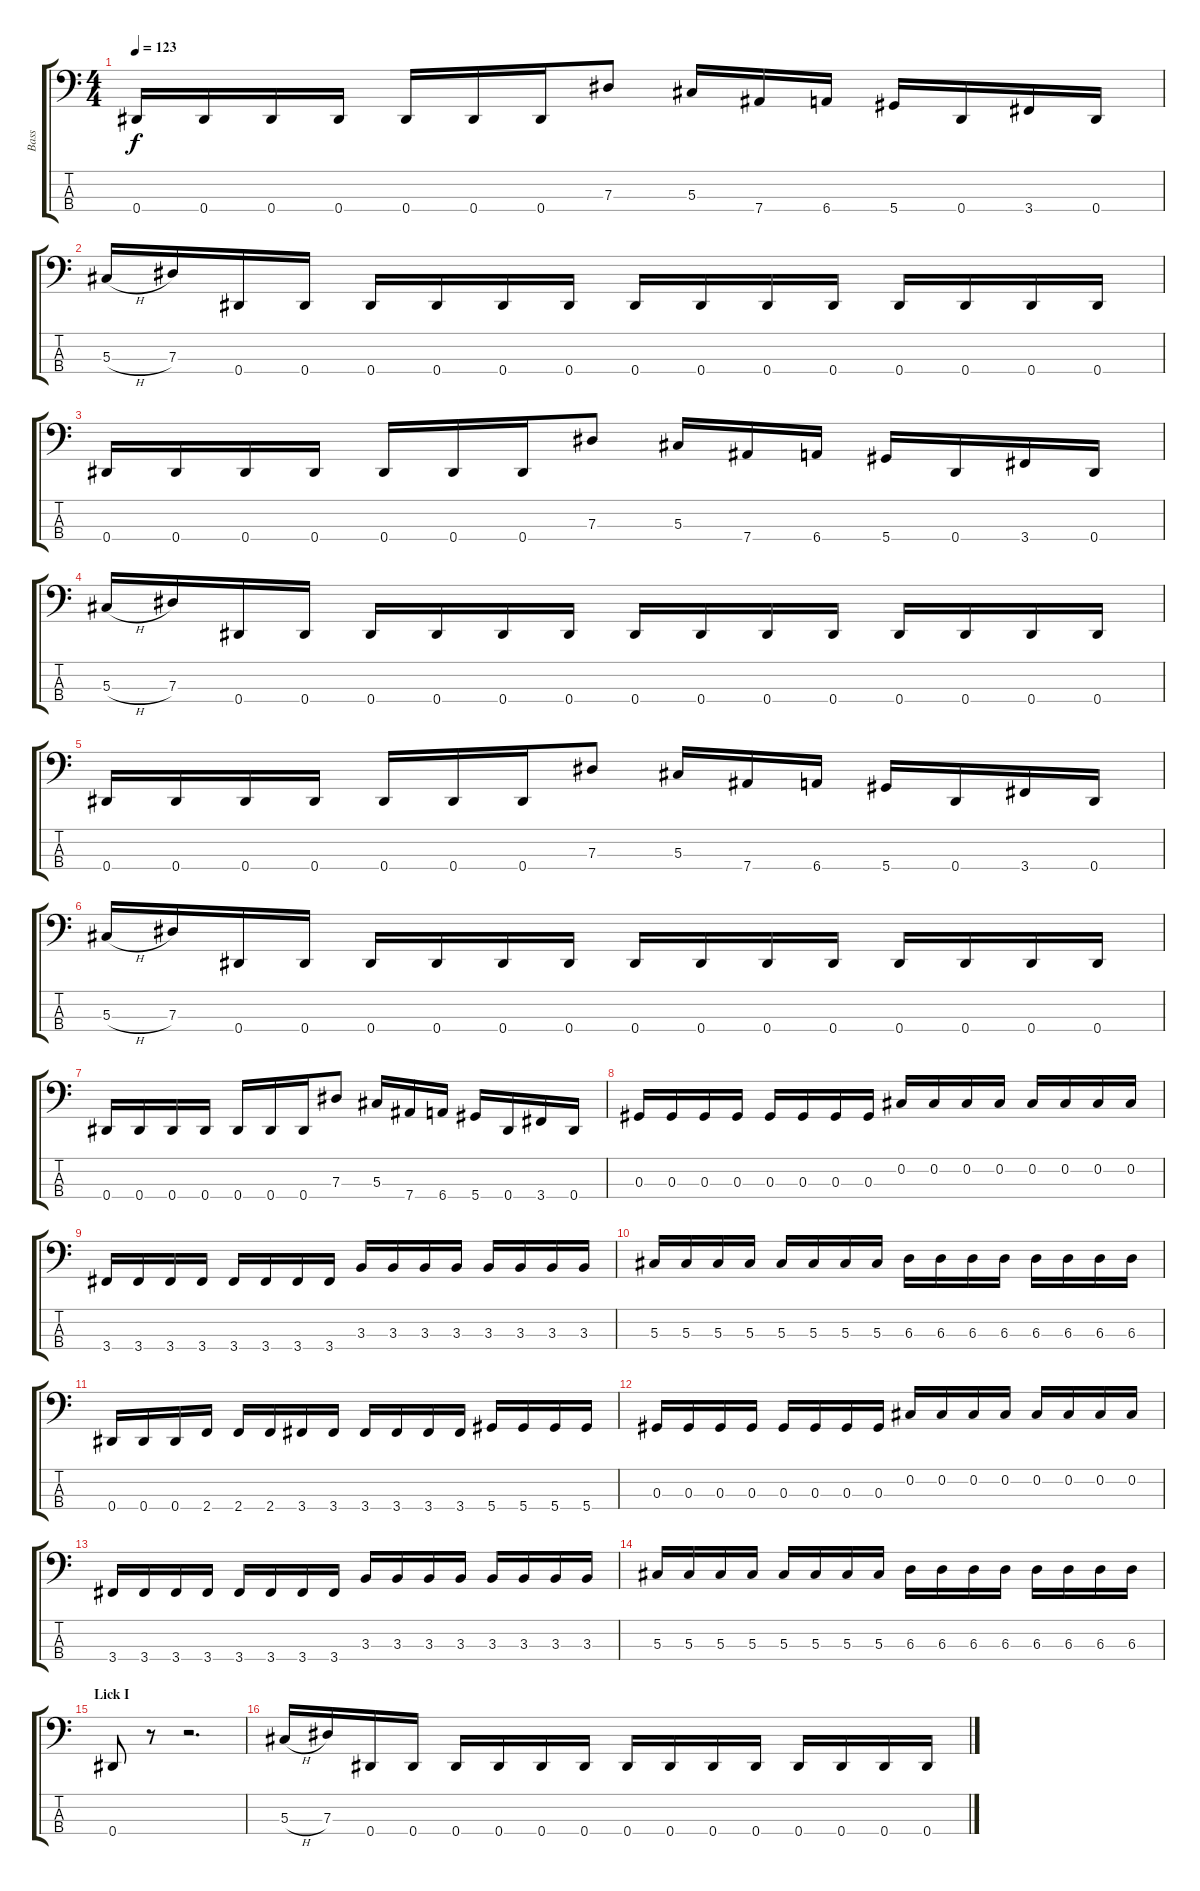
\track ("Bass" "Bass") {instrument electricbasspick}
\staff {score tabs}
\tuning (Gb2 Db2 Ab1 Eb1) {hide}
\ts (4 4)
\tempo 123
\clef f4
\ks c
0.4.16{dy f} 0.4.16 0.4.16 0.4.16 0.4.16 0.4.16 0.4.16 7.3.8 5.3.16 7.4.16 6.4.16 5.4.16 0.4.16 3.4.16 0.4.16 |
5.3{h}.16 7.3.16 0.4.16 0.4.16 0.4.16 0.4.16 0.4.16 0.4.16 0.4.16 0.4.16 0.4.16 0.4.16 0.4.16 0.4.16 0.4.16 0.4.16 |
0.4.16 0.4.16 0.4.16 0.4.16 0.4.16 0.4.16 0.4.16 7.3.8 5.3.16 7.4.16 6.4.16 5.4.16 0.4.16 3.4.16 0.4.16 |
5.3{h}.16 7.3.16 0.4.16 0.4.16 0.4.16 0.4.16 0.4.16 0.4.16 0.4.16 0.4.16 0.4.16 0.4.16 0.4.16 0.4.16 0.4.16 0.4.16 |
0.4.16 0.4.16 0.4.16 0.4.16 0.4.16 0.4.16 0.4.16 7.3.8 5.3.16 7.4.16 6.4.16 5.4.16 0.4.16 3.4.16 0.4.16 |
5.3{h}.16 7.3.16 0.4.16 0.4.16 0.4.16 0.4.16 0.4.16 0.4.16 0.4.16 0.4.16 0.4.16 0.4.16 0.4.16 0.4.16 0.4.16 0.4.16 |
0.4.16 0.4.16 0.4.16 0.4.16 0.4.16 0.4.16 0.4.16 7.3.8 5.3.16 7.4.16 6.4.16 5.4.16 0.4.16 3.4.16 0.4.16 |
0.3.16 0.3.16 0.3.16 0.3.16 0.3.16 0.3.16 0.3.16 0.3.16 0.2.16 0.2.16 0.2.16 0.2.16 0.2.16 0.2.16 0.2.16 0.2.16 |
3.4.16 3.4.16 3.4.16 3.4.16 3.4.16 3.4.16 3.4.16 3.4.16 3.3.16 3.3.16 3.3.16 3.3.16 3.3.16 3.3.16 3.3.16 3.3.16 |
5.3.16 5.3.16 5.3.16 5.3.16 5.3.16 5.3.16 5.3.16 5.3.16 6.3.16 6.3.16 6.3.16 6.3.16 6.3.16 6.3.16 6.3.16 6.3.16 |
0.4.16 0.4.16 0.4.16 2.4.16 2.4.16 2.4.16 3.4.16 3.4.16 3.4.16 3.4.16 3.4.16 3.4.16 5.4.16 5.4.16 5.4.16 5.4.16 |
0.3.16 0.3.16 0.3.16 0.3.16 0.3.16 0.3.16 0.3.16 0.3.16 0.2.16 0.2.16 0.2.16 0.2.16 0.2.16 0.2.16 0.2.16 0.2.16 |
3.4.16 3.4.16 3.4.16 3.4.16 3.4.16 3.4.16 3.4.16 3.4.16 3.3.16 3.3.16 3.3.16 3.3.16 3.3.16 3.3.16 3.3.16 3.3.16 |
5.3.16 5.3.16 5.3.16 5.3.16 5.3.16 5.3.16 5.3.16 5.3.16 6.3.16 6.3.16 6.3.16 6.3.16 6.3.16 6.3.16 6.3.16 6.3.16 |
\section ("" "Lick I")
0.4.8 r.8 r.2{d} |
5.3{h}.16 7.3.16 0.4.16 0.4.16 0.4.16 0.4.16 0.4.16 0.4.16 0.4.16 0.4.16 0.4.16 0.4.16 0.4.16 0.4.16 0.4.16 0.4.16
